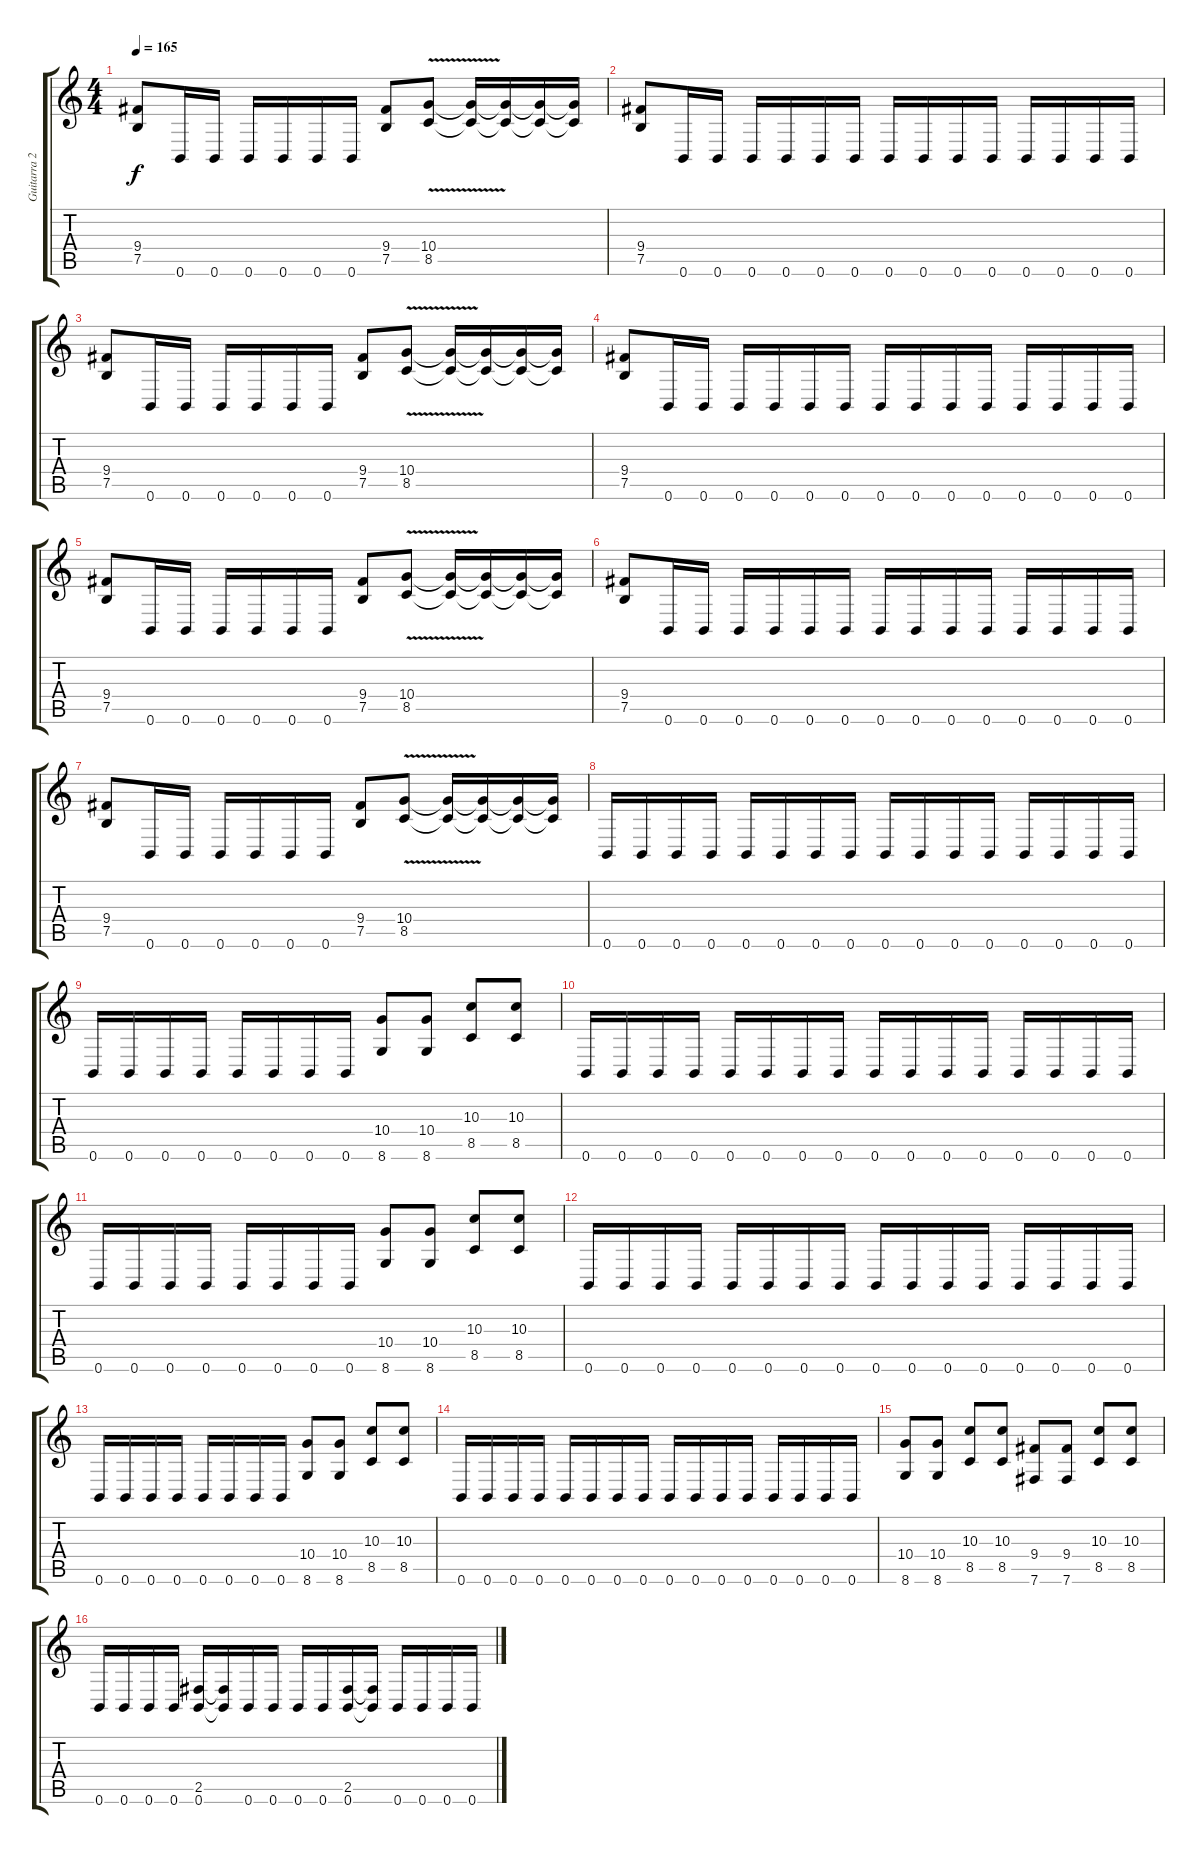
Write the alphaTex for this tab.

\track ("Guitarra 2" "Guitarra 2") {instrument distortionguitar}
\staff {score tabs}
\tuning (B3 Gb3 D3 A2 E2 B1) {hide}
\ts (4 4)
\tempo 165
\clef g2
\ks c
(9.4 7.5).8{dy f} 0.6.16 0.6.16 0.6.16 0.6.16 0.6.16 0.6.16 (9.4 7.5).8 (10.4{v} 8.5{v}).8 (10.4{t} 8.5{t}).16 (10.4{t} 8.5{t}).16 (10.4{t} 8.5{t}).16 (10.4{t} 8.5{t}).16 |
(9.4 7.5).8 0.6.16 0.6.16 0.6.16 0.6.16 0.6.16 0.6.16 0.6.16 0.6.16 0.6.16 0.6.16 0.6.16 0.6.16 0.6.16 0.6.16 |
(9.4 7.5).8 0.6.16 0.6.16 0.6.16 0.6.16 0.6.16 0.6.16 (9.4 7.5).8 (10.4{v} 8.5{v}).8 (10.4{t} 8.5{t}).16 (10.4{t} 8.5{t}).16 (10.4{t} 8.5{t}).16 (10.4{t} 8.5{t}).16 |
(9.4 7.5).8 0.6.16 0.6.16 0.6.16 0.6.16 0.6.16 0.6.16 0.6.16 0.6.16 0.6.16 0.6.16 0.6.16 0.6.16 0.6.16 0.6.16 |
(9.4 7.5).8 0.6.16 0.6.16 0.6.16 0.6.16 0.6.16 0.6.16 (9.4 7.5).8 (10.4{v} 8.5{v}).8 (10.4{t} 8.5{t}).16 (10.4{t} 8.5{t}).16 (10.4{t} 8.5{t}).16 (10.4{t} 8.5{t}).16 |
(9.4 7.5).8 0.6.16 0.6.16 0.6.16 0.6.16 0.6.16 0.6.16 0.6.16 0.6.16 0.6.16 0.6.16 0.6.16 0.6.16 0.6.16 0.6.16 |
(9.4 7.5).8 0.6.16 0.6.16 0.6.16 0.6.16 0.6.16 0.6.16 (9.4 7.5).8 (10.4{v} 8.5{v}).8 (10.4{t} 8.5{t}).16 (10.4{t} 8.5{t}).16 (10.4{t} 8.5{t}).16 (10.4{t} 8.5{t}).16 |
0.6.16 0.6.16 0.6.16 0.6.16 0.6.16 0.6.16 0.6.16 0.6.16 0.6.16 0.6.16 0.6.16 0.6.16 0.6.16 0.6.16 0.6.16 0.6.16 |
0.6.16 0.6.16 0.6.16 0.6.16 0.6.16 0.6.16 0.6.16 0.6.16 (10.4 8.6).8 (10.4 8.6).8 (10.3 8.5).8 (10.3 8.5).8 |
0.6.16 0.6.16 0.6.16 0.6.16 0.6.16 0.6.16 0.6.16 0.6.16 0.6.16 0.6.16 0.6.16 0.6.16 0.6.16 0.6.16 0.6.16 0.6.16 |
0.6.16 0.6.16 0.6.16 0.6.16 0.6.16 0.6.16 0.6.16 0.6.16 (10.4 8.6).8 (10.4 8.6).8 (10.3 8.5).8 (10.3 8.5).8 |
0.6.16 0.6.16 0.6.16 0.6.16 0.6.16 0.6.16 0.6.16 0.6.16 0.6.16 0.6.16 0.6.16 0.6.16 0.6.16 0.6.16 0.6.16 0.6.16 |
0.6.16 0.6.16 0.6.16 0.6.16 0.6.16 0.6.16 0.6.16 0.6.16 (10.4 8.6).8 (10.4 8.6).8 (10.3 8.5).8 (10.3 8.5).8 |
0.6.16 0.6.16 0.6.16 0.6.16 0.6.16 0.6.16 0.6.16 0.6.16 0.6.16 0.6.16 0.6.16 0.6.16 0.6.16 0.6.16 0.6.16 0.6.16 |
(10.4 8.6).8 (10.4 8.6).8 (10.3 8.5).8 (10.3 8.5).8 (9.4 7.6).8 (9.4 7.6).8 (10.3 8.5).8 (10.3 8.5).8 |
0.6.16 0.6.16 0.6.16 0.6.16 (2.5 0.6).16 (2.5{t} 0.6{t}).16 0.6.16 0.6.16 0.6.16 0.6.16 (2.5 0.6).16 (2.5{t} 0.6{t}).16 0.6.16 0.6.16 0.6.16 0.6.16
